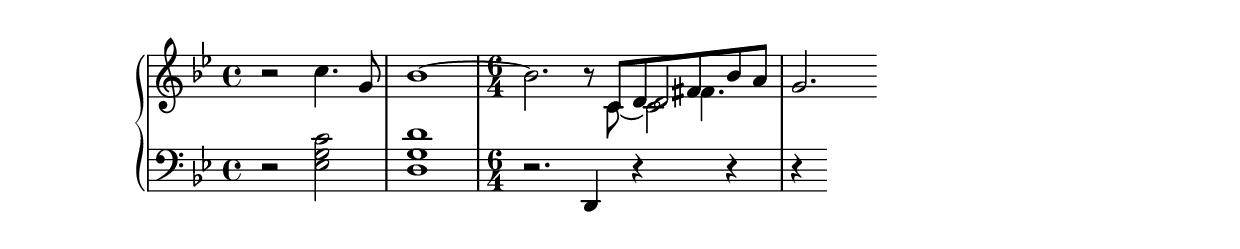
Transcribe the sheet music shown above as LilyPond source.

rhMusic = \relative c'' {
  \new Voice {
    r2 c4. g8 |
    bes1~ |
    \time 6/4
    bes2. r8
    % Start polyphonic section of four voices
    <<
      { c,8 d fis bes a }  % continuation of main voice
      \new Voice {
        \voiceTwo
        c,8~ c2
      }
      \new Voice {
        \voiceThree
        s8 d2
      }
      \new Voice {
        \voiceFour
        s4 fis4.
      }
    >> |
    g2.  % continuation of main voice
  }
}

lhMusic = \relative c' {
  r2 <c g ees>2 |
  <d g, d>1 |
  r2. d,,4 r4 r |
  r4
}

\score {
  \new PianoStaff <<
    \new Staff = "RH"  <<
      \key g \minor
      \rhMusic
    >>
    \new Staff = "LH" <<
      \key g \minor
      \clef "bass"
      \lhMusic
    >>
  >>
}